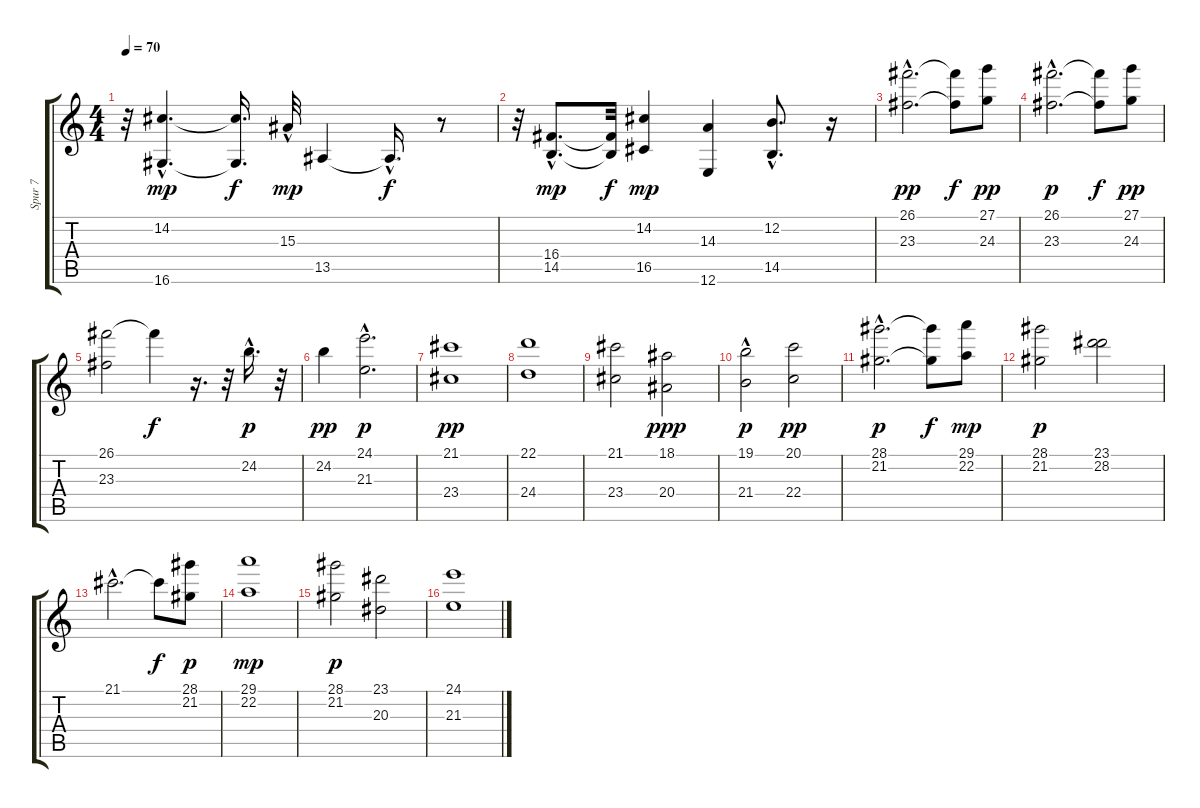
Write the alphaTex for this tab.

\track ("Spur 7" "Spur 7") {instrument oboe}
\staff {score tabs}
\tuning (E4 B3 G3 D3 A2 E2) {hide}
\ts (4 4)
\tempo 70
\clef g2
\ks c
r.32{dy f} (14.2{hac} 16.6{hac}).4{d dy mp} (14.2{t} 16.6{t}).16{d dy f} 15.3{hac}.32{dy mp} 13.5.4 13.5{hac t}.16{d dy f} r.8 |
r.32 (16.4{hac} 14.5{hac}).8{d dy mp} (16.4{t} 14.5{t}).32{dy f} (14.2 16.5).4{dy mp} (14.3 12.6).4 (12.2{hac} 14.5).8{d} r.16 |
(26.1{hac} 23.3{hac}).2{d dy pp instrument stringensemble2} (26.1{t} 23.3{t}).8{dy f} (27.1 24.3).8{dy pp} |
(26.1{hac} 23.3{hac}).2{d dy p} (26.1{t} 23.3{t}).8{dy f} (27.1 24.3).8{dy pp} |
(26.1 23.3).2 26.1{t}.4{dy f} r.16{d} r.32 24.2{hac}.16{d dy p} r.32 |
24.2.4{dy pp} (24.1{hac} 21.3{hac}).2{d dy p} |
(21.1 23.4).1{dy pp} |
(22.1 24.4).1 |
(21.1 23.4).2 (18.1 20.4).2{dy ppp} |
(19.1 21.4{hac}).2{dy p} (20.1 22.4).2{dy pp} |
(28.1{hac} 21.2{hac}).2{d dy p} (28.1{t} 21.2{t}).8{dy f} (29.1 22.2).8{dy mp} |
(28.1 21.2).2{dy p} (23.1 28.2).2 |
21.1{hac}.2{d} 21.1{t}.8{dy f} (28.1 21.2).8{dy p} |
(29.1 22.2).1{dy mp} |
(28.1 21.2).2{dy p} (23.1 20.3).2 |
(24.1 21.3).1
